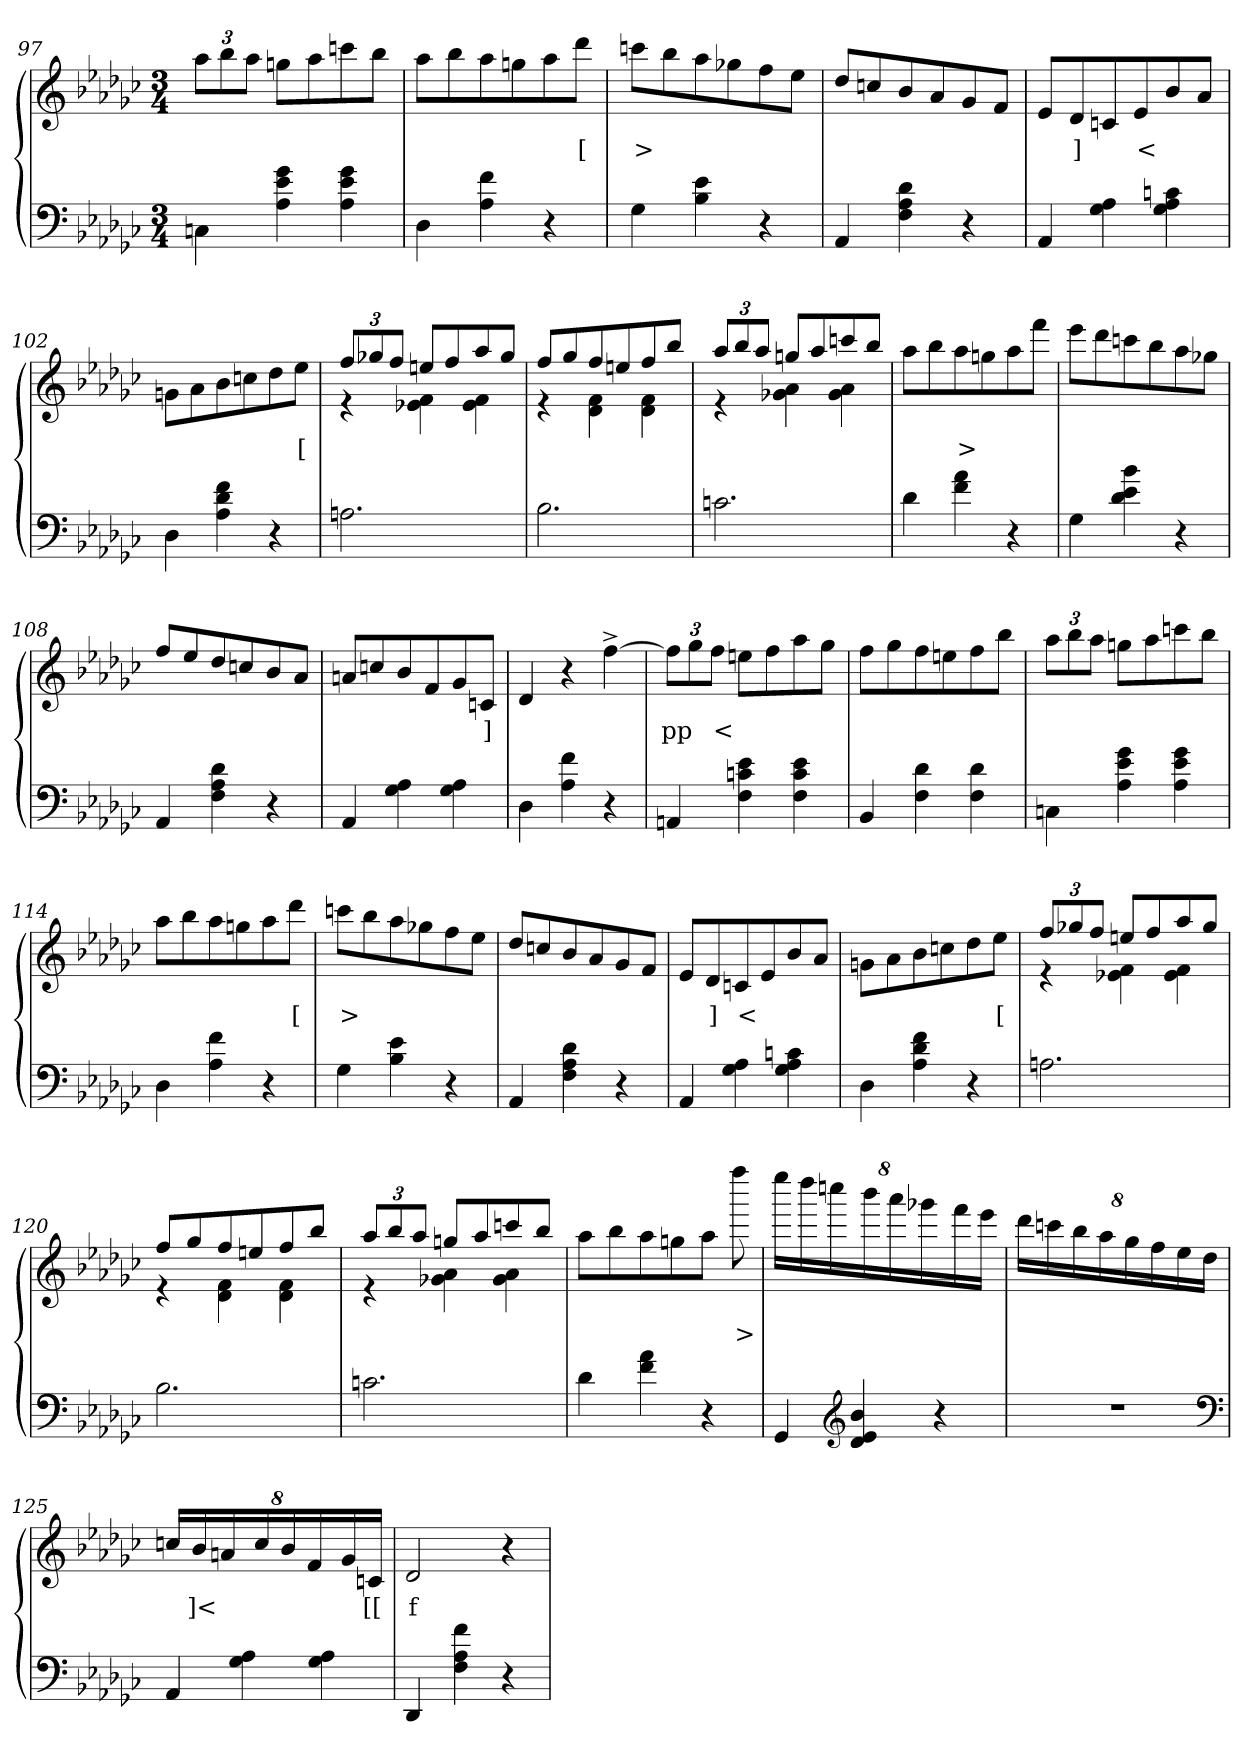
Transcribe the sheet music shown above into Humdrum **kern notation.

**kern	**kern	**text
*part2	*part1	*part1
*staff2	*staff1	*staff1
*clefF4	*clefG2	*
*k[b-e-a-d-g-c-]	*k[b-e-a-d-g-c-]	*
*M3/4	*M3/4	*
=97	=97	=97
4Cn\	12aa-L	.
.	12bb-	.
.	12aa-J	.
4g- 4e- 4A-	8ggnL	.
.	8aa-	.
4g- 4e- 4A-	8cccn	.
.	8bb-J	.
=98	=98	=98
4D-	8aa-L	.
.	8bb-	.
4f 4A-	8aa-	.
.	8ggn	.
4r	8aa-	.
.	8ddd-J	[
=99	=99	=99
4G-	8cccnL	>
.	8bb-	.
4e- 4B-	8aa-	.
.	8gg-X	.
4r	8ff	.
.	8ee-J	.
=100	=100	=100
4AA-	8dd-L	.
.	8ccn	.
4d- 4A- 4F	8b-	.
.	8a-	.
4r	8g-	.
.	8fJ	.
=101	=101	=101
4AA-	8e-L	.
.	8d-	]
4A- 4G-	8cn	.
.	8e-	<
4cn 4A- 4G-	8b-	.
.	8a-J	.
=102	=102	=102
4D-	8gnL	.
.	8a-	.
4f 4d- 4A-	8b-	.
.	8ccn	.
4r	8dd-	.
.	8ee-J	[
=103	=103	=103
*	*^	*
2.An	12ffL	4r	.
.	12gg-X	.	.
.	12ffJ	.	.
.	8eenL	4f 4e-X	.
.	8ff	.	.
.	8aa-	4f 4e-	.
.	8gg-J	.	.
=104	=104	=104	=104
2.B-	8ffL	4r	.
.	8gg-	.	.
.	8ff	4f 4d-	.
.	8een	.	.
.	8ff	4f 4d-	.
.	8bb-J	.	.
=105	=105	=105	=105
2.cn	12aa-L	4r	.
.	12bb-	.	.
.	12aa-J	.	.
.	8ggnL	4a- 4g-X	.
.	8aa-	.	.
.	8cccn	4a- 4g-	.
.	8bb-J	.	.
*	*v	*v	*
=106	=106	=106
4d-	8aa-L	.
.	8bb-	.
4a-\ 4f\	8aa-	>
.	8ggn	.
4r	8aa-	.
.	8fffJ	.
=107	=107	=107
4G-	8eee-L	.
.	8ddd-	.
4b-\ 4e-\ 4d-\	8cccn	.
.	8bb-	.
4r	8aa-	.
.	8gg-XJ	.
=108	=108	=108
4AA-	8ffL	.
.	8ee-	.
4d- 4A- 4F	8dd-	.
.	8ccn	.
4r	8b-/	.
.	8a-J	.
=109	=109	=109
4AA-	8anL	.
.	8ccn	.
4A- 4G-	8b-	.
.	8f	.
4A- 4G-	8g-	.
.	8cJ	]
=110	=110	=110
4D-	4d-	.
4f 4A-	4r	.
4r	[4ff^>	.
=111	=111	=111
4AAn	12ffL]	pp
.	12gg-	.
.	12ffJ	<
4e- 4cn 4F	8eenL	.
.	8ff	.
4e- 4c 4F	8aa-	.
.	8gg-J	.
=112	=112	=112
4BB-	8ffL	.
.	8gg-	.
4d- 4F	8ff	.
.	8een	.
4d- 4F	8ff	.
.	8bb-J	.
=113	=113	=113
4Cn\	12aa-L	.
.	12bb-	.
.	12aa-J	.
4g- 4e- 4A-	8ggnL	.
.	8aa-	.
4g- 4e- 4A-	8cccn	.
.	8bb-J	.
=114	=114	=114
4D-	8aa-L	.
.	8bb-	.
4f 4A-	8aa-	.
.	8ggn	.
4r	8aa-	.
.	8ddd-J	[
=115	=115	=115
4G-	8cccnL	>
.	8bb-	.
4e- 4B-	8aa-	.
.	8gg-X	.
4r	8ff	.
.	8ee-J	.
=116	=116	=116
4AA-	8dd-L	.
.	8ccn	.
4d- 4A- 4F	8b-	.
.	8a-	.
4r	8g-	.
.	8fJ	.
=117	=117	=117
4AA-	8e-L	.
.	8d-	]
4A- 4G-	8cn	<
.	8e-	.
4cn 4A- 4G-	8b-	.
.	8a-J	.
=118	=118	=118
4D-	8gnL	.
.	8a-	.
4f 4d- 4A-	8b-	.
.	8ccn	.
4r	8dd-	.
.	8ee-J	[
=119	=119	=119
*	*^	*
2.An	12ffL	4r	.
.	12gg-X	.	.
.	12ffJ	.	.
.	8eenL	4f 4e-X	.
.	8ff	.	.
.	8aa-	4f 4e-	.
.	8gg-J	.	.
=120	=120	=120	=120
2.B-	8ffL	4r	.
.	8gg-	.	.
.	8ff	4f 4d-	.
.	8een	.	.
.	8ff	4f 4d-	.
.	8bb-J	.	.
=121	=121	=121	=121
2.cn	12aa-L	4r	.
.	12bb-	.	.
.	12aa-J	.	.
.	8ggnL	4a- 4g-X	.
.	8aa-	.	.
.	8cccn	4a- 4g-	.
.	8bb-J	.	.
*	*v	*v	*
=122	=122	=122
4d-	8aa-L	.
.	8bb-	.
4a-\ 4f\	8aa-	.
.	8ggn	.
4r	8aa-J	.
.	8ffff	>
=123	=123	=123
4GG-	32%3eeee-L	.
.	32%3dddd-	.
.	32%3ccccn	.
*clefG2	*	*
4b- 4e- 4d-	.	.
.	32%3bbb-	.
.	32%3aaa-	.
.	32%3ggg-X	.
4r	.	.
.	32%3fff	.
.	32%3eee-J	.
=124	=124	=124
2.r	32%3ddd-L	.
.	32%3cccn	.
.	32%3bb-	.
.	32%3aa-	.
.	32%3gg-	.
.	32%3ff	.
.	32%3ee-	.
.	32%3dd-J	.
*clefF4	*	*
=125	=125	=125
4AA-	32%3ccnL	.
.	32%3b-	]<
.	32%3an	.
4A- 4G-	.	.
.	32%3cc	.
.	32%3b-	.
.	32%3f	.
4A- 4G-	.	.
.	32%3g-	.
.	32%3cJ	[[
=126	=126	=126
4DD-	2d-	f
4f 4A- 4F	.	.
4r	4r	.
=	=	=
*-	*-	*-
